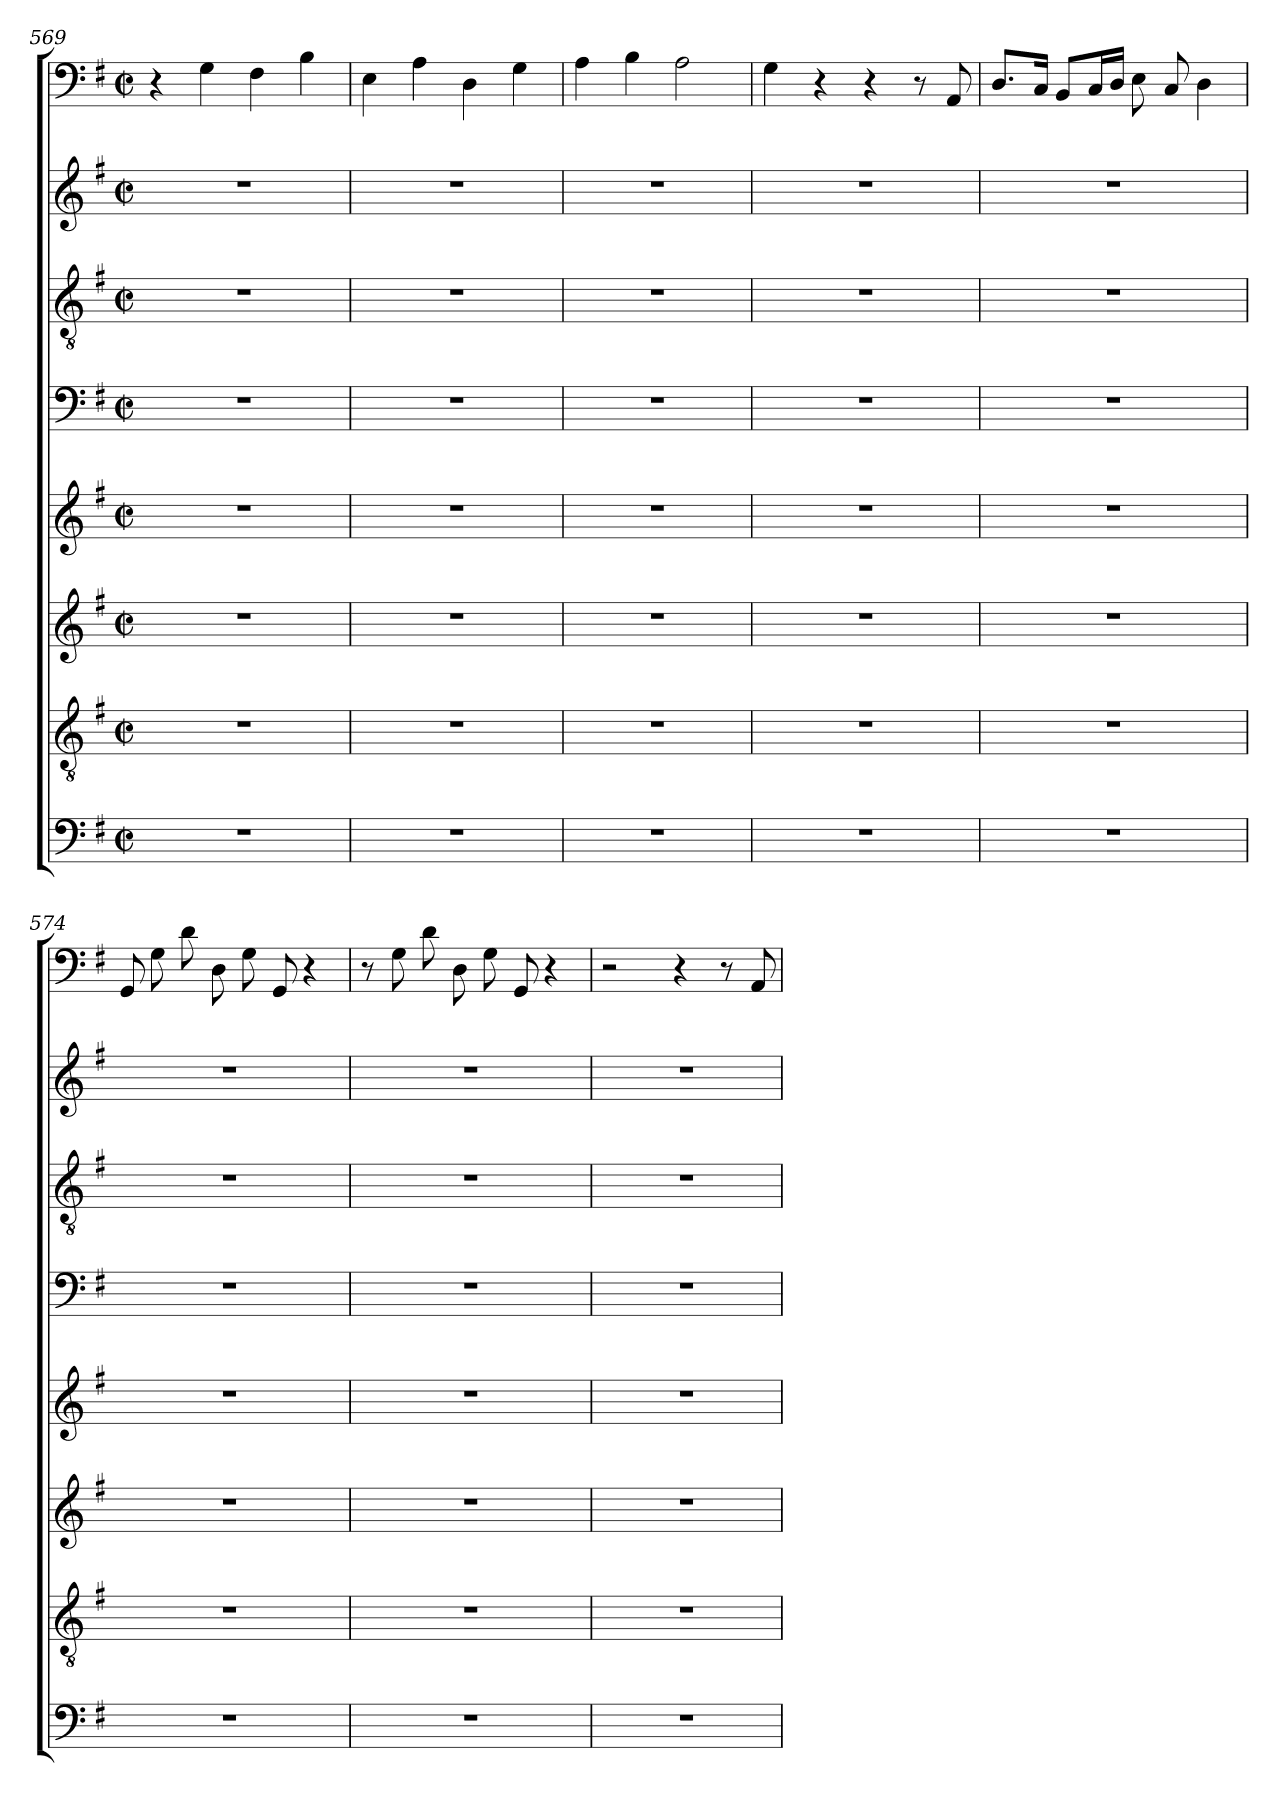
**kern	**kern	**kern	**kern	**kern	**kern	**kern	**kern
*part8	*part7	*part6	*part5	*part4	*part3	*part2	*part1
*staff8	*staff7	*staff6	*staff5	*staff4	*staff3	*staff2	*staff1
*clefF4	*clefGv2	*clefG2	*clefG2	*clefF4	*clefGv2	*clefG2	*clefF4
*k[f#]	*k[f#]	*k[f#]	*k[f#]	*k[f#]	*k[f#]	*k[f#]	*k[f#]
*G:	*G:	*G:	*G:	*G:	*G:	*G:	*G:
*M2/2	*M2/2	*M2/2	*M2/2	*M2/2	*M2/2	*M2/2	*M2/2
*met(c|)	*met(c|)	*met(c|)	*met(c|)	*met(c|)	*met(c|)	*met(c|)	*met(c|)
=569	=569	=569	=569	=569	=569	=569	=569
1r	1r	1r	1r	1r	1r	1r	4r
.	.	.	.	.	.	.	4G\
.	.	.	.	.	.	.	4F#\
.	.	.	.	.	.	.	4B\
=570	=570	=570	=570	=570	=570	=570	=570
1r	1r	1r	1r	1r	1r	1r	4E\
.	.	.	.	.	.	.	4A\
.	.	.	.	.	.	.	4D\
.	.	.	.	.	.	.	4G\
=571	=571	=571	=571	=571	=571	=571	=571
1r	1r	1r	1r	1r	1r	1r	4A\
.	.	.	.	.	.	.	4B\
.	.	.	.	.	.	.	2A\
=572	=572	=572	=572	=572	=572	=572	=572
1r	1r	1r	1r	1r	1r	1r	4G\
.	.	.	.	.	.	.	4r
.	.	.	.	.	.	.	4r
.	.	.	.	.	.	.	8r
.	.	.	.	.	.	.	8AA/
=573	=573	=573	=573	=573	=573	=573	=573
1r	1r	1r	1r	1r	1r	1r	8.D/L
.	.	.	.	.	.	.	16C/Jk
.	.	.	.	.	.	.	8BB/L
.	.	.	.	.	.	.	16C/L
.	.	.	.	.	.	.	16D/JJ
.	.	.	.	.	.	.	8E\
.	.	.	.	.	.	.	8C/
.	.	.	.	.	.	.	4D\
!!LO:LB:g=z
=574	=574	=574	=574	=574	=574	=574	=574
1r	1r	1r	1r	1r	1r	1r	8GG/
.	.	.	.	.	.	.	8G\
.	.	.	.	.	.	.	8d\
.	.	.	.	.	.	.	8D\
.	.	.	.	.	.	.	8G\
.	.	.	.	.	.	.	8GG/
.	.	.	.	.	.	.	4r
=575	=575	=575	=575	=575	=575	=575	=575
1r	1r	1r	1r	1r	1r	1r	8r
.	.	.	.	.	.	.	8G\
.	.	.	.	.	.	.	8d\
.	.	.	.	.	.	.	8D\
.	.	.	.	.	.	.	8G\
.	.	.	.	.	.	.	8GG/
.	.	.	.	.	.	.	4r
=576	=576	=576	=576	=576	=576	=576	=576
1r	1r	1r	1r	1r	1r	1r	2r
.	.	.	.	.	.	.	4r
.	.	.	.	.	.	.	8r
.	.	.	.	.	.	.	8AA/
=	=	=	=	=	=	=	=
*-	*-	*-	*-	*-	*-	*-	*-
